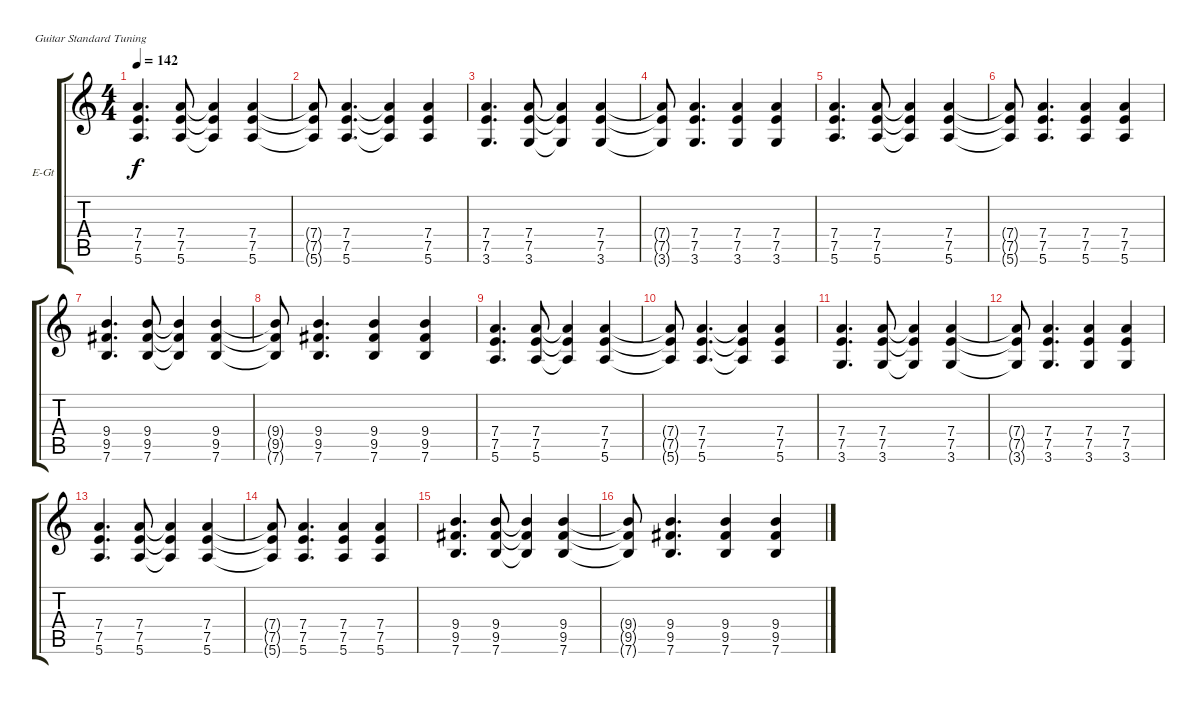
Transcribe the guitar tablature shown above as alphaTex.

\bracketExtendMode groupsimilarinstruments
\firstSystemTrackNameOrientation horizontal
\otherSystemsTrackNameOrientation horizontal
\track ("Gtr. 3" "E-Gt") {instrument overdrivenguitar}
\staff {score tabs}
\tuning (E4 B3 G3 D3 A2 E2)
\ts (4 4)
\tempo 142
\clef g2
\ks c
(7.4 7.5 5.6).4{d dy f} (7.4 7.5 5.6).8 (7.4{t} 7.5{t} 5.6{t}).4 (7.4 7.5 5.6).4 |
(7.4{t} 7.5{t} 5.6{t}).8 (7.4 7.5 5.6).4{d} (7.4{t} 7.5{t} 5.6{t}).4 (7.4 7.5 5.6).4 |
(7.4 7.5 3.6).4{d} (7.4 7.5 3.6).8 (7.4{t} 7.5{t} 3.6{t}).4 (7.4 7.5 3.6).4 |
(7.4{t} 7.5{t} 3.6{t}).8 (7.4 7.5 3.6).4{d} (7.4 7.5 3.6).4 (7.4 7.5 3.6).4 |
(7.4 7.5 5.6).4{d} (7.4 7.5 5.6).8 (7.4{t} 7.5{t} 5.6{t}).4 (7.4 7.5 5.6).4 |
(7.4{t} 7.5{t} 5.6{t}).8 (7.4 7.5 5.6).4{d} (7.4 7.5 5.6).4 (7.4 7.5 5.6).4 |
(9.4 9.5 7.6).4{d} (9.4 9.5 7.6).8 (9.4{t} 9.5{t} 7.6{t}).4 (9.4 9.5 7.6).4 |
(9.4{t} 9.5{t} 7.6{t}).8 (9.4 9.5 7.6).4{d} (9.4 9.5 7.6).4 (9.4 9.5 7.6).4 |
(7.4 7.5 5.6).4{d} (7.4 7.5 5.6).8 (7.4{t} 7.5{t} 5.6{t}).4 (7.4 7.5 5.6).4 |
(7.4{t} 7.5{t} 5.6{t}).8 (7.4 7.5 5.6).4{d} (7.4{t} 7.5{t} 5.6{t}).4 (7.4 7.5 5.6).4 |
(7.4 7.5 3.6).4{d} (7.4 7.5 3.6).8 (7.4{t} 7.5{t} 3.6{t}).4 (7.4 7.5 3.6).4 |
(7.4{t} 7.5{t} 3.6{t}).8 (7.4 7.5 3.6).4{d} (7.4 7.5 3.6).4 (7.4 7.5 3.6).4 |
(7.4 7.5 5.6).4{d} (7.4 7.5 5.6).8 (7.4{t} 7.5{t} 5.6{t}).4 (7.4 7.5 5.6).4 |
(7.4{t} 7.5{t} 5.6{t}).8 (7.4 7.5 5.6).4{d} (7.4 7.5 5.6).4 (7.4 7.5 5.6).4 |
(9.4 9.5 7.6).4{d} (9.4 9.5 7.6).8 (9.4{t} 9.5{t} 7.6{t}).4 (9.4 9.5 7.6).4 |
(9.4{t} 9.5{t} 7.6{t}).8 (9.4 9.5 7.6).4{d} (9.4 9.5 7.6).4 (9.4 9.5 7.6).4
